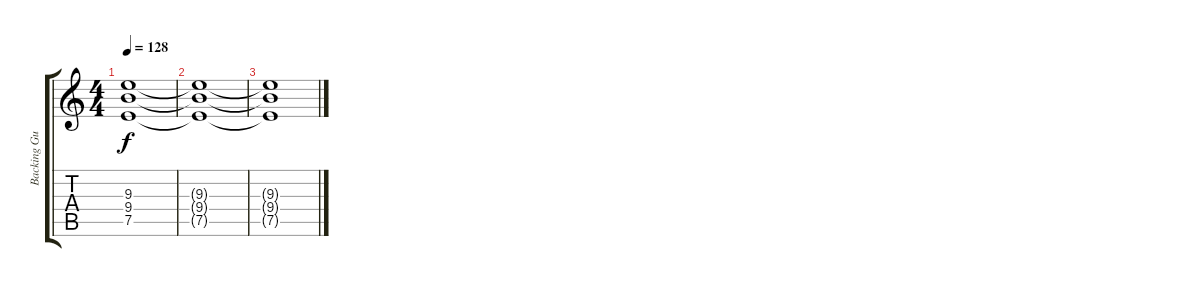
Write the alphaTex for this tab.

\track ("Backing Guitar 1" "Backing Gu") {instrument overdrivenguitar}
\staff {score tabs}
\tuning (E4 B3 G3 D3 A2 E2) {hide}
\ts (4 4)
\tempo 128
\clef g2
\ks c
(9.3{t} 9.4{t} 7.5{t}).1{dy f} |
(9.3{t} 9.4{t} 7.5{t}).1{volume 0} |
(9.3{t} 9.4{t} 7.5{t}).1
